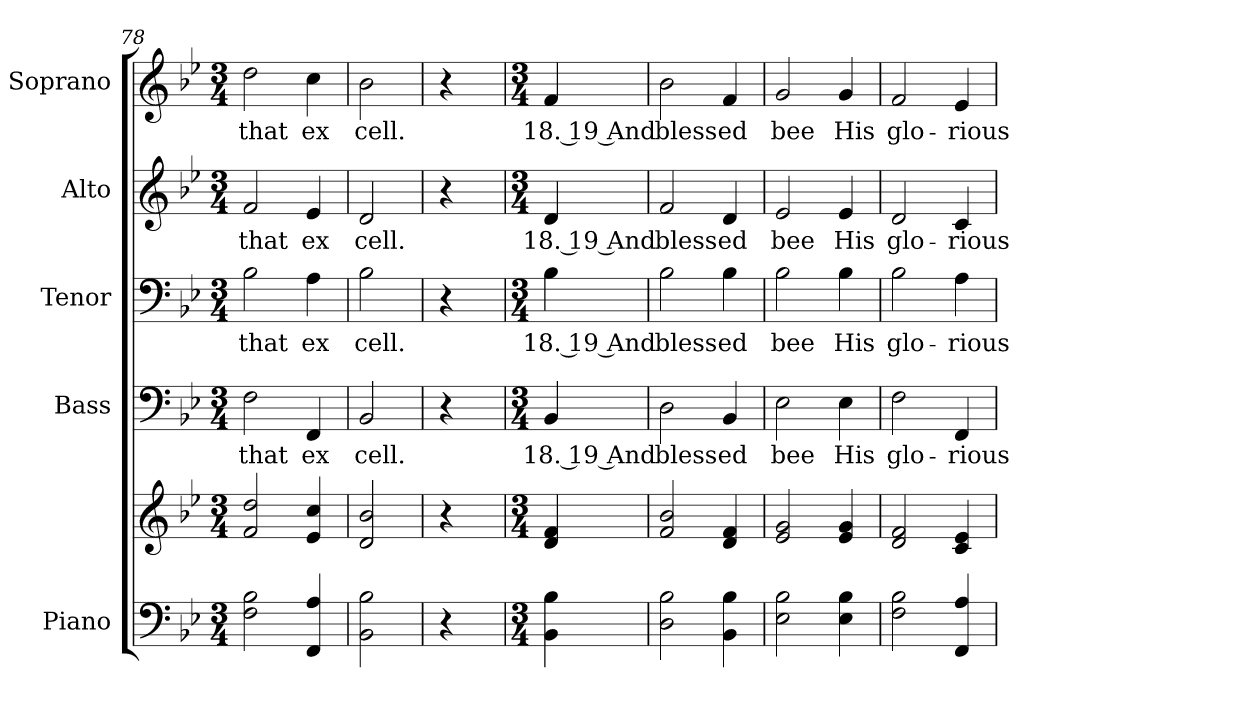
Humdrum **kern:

**kern	**kern	**kern	**text	**kern	**text	**kern	**text	**kern	**text
*part5	*part5	*part4	*part4	*part3	*part3	*part2	*part2	*part1	*part1
*staff6	*staff5	*staff4	*staff4	*staff3	*staff3	*staff2	*staff2	*staff1	*staff1
*I"Piano	*	*I"Bass	*	*I"Tenor	*	*I"Alto	*	*I"Soprano	*
*I'Pno.	*	*I'B.	*	*I'T.	*	*I'A.	*	*I'S.	*
*clefF4	*clefG2	*clefF4	*	*clefF4	*	*clefG2	*	*clefG2	*
*k[b-e-]	*k[b-e-]	*k[b-e-]	*	*k[b-e-]	*	*k[b-e-]	*	*k[b-e-]	*
*B-:	*B-:	*B-:	*	*B-:	*	*B-:	*	*B-:	*
*M3/4	*M3/4	*M3/4	*	*M3/4	*	*M3/4	*	*M3/4	*
=78	=78	=78	=78	=78	=78	=78	=78	=78	=78
!	!	!	!LO:LY:b:color=#000000	!	!	!	!	!	!
!	!	!	!	!	!LO:LY:b:color=#000000	!	!	!	!
!	!	!	!	!	!	!	!LO:LY:b:color=#000000	!	!
!	!	!	!	!	!	!	!	!	!LO:LY:b:color=#000000
2Fi\ 2B-i	2fi/ 2ddi	2Fi\	that	2B-i\	that	2fi/	that	2ddi\	that
!	!	!	!LO:LY:b:color=#000000	!	!	!	!	!	!
!	!	!	!	!	!LO:LY:b:color=#000000	!	!	!	!
!	!	!	!	!	!	!	!LO:LY:b:color=#000000	!	!
!	!	!	!	!	!	!	!	!	!LO:LY:b:color=#000000
4FFi/ 4Ai	4e-i/ 4cci	4FFi/	ex	4Ai\	ex	4e-i/	ex	4cci\	ex
=79	=79	=79	=79	=79	=79	=79	=79	=79	=79
!	!	!	!LO:LY:b:color=#000000	!	!	!	!	!	!
!	!	!	!	!	!LO:LY:b:color=#000000	!	!	!	!
!	!	!	!	!	!	!	!LO:LY:b:color=#000000	!	!
!	!	!	!	!	!	!	!	!	!LO:LY:b:color=#000000
2BB-i\ 2B-i	2di/ 2b-i	2BB-i/	cell.	2B-i\	cell.	2di/	cell.	2b-i\	cell.
!!LO:LB:g=z
=80	=80	=80	=80	=80	=80	=80	=80	=80	=80
4r	4r	4r	.	4r	.	4r	.	4r	.
=81	=81	=81	=81	=81	=81	=81	=81	=81	=81
*M3/4	*M3/4	*M3/4	*	*M3/4	*	*M3/4	*	*M3/4	*
!	!	!	!LO:LY:b:color=#000000	!	!	!	!	!	!
!	!	!	!	!	!LO:LY:b:color=#000000	!	!	!	!
!	!	!	!	!	!	!	!LO:LY:b:color=#000000	!	!
!	!	!	!	!	!	!	!	!	!LO:LY:b:color=#000000
4BB-i\ 4B-i	4di/ 4fi	4BB-i/	18. 19 And	4B-i\	18. 19 And	4di/	18. 19 And	4fi/	18. 19 And
=82	=82	=82	=82	=82	=82	=82	=82	=82	=82
!	!	!	!LO:LY:b:color=#000000	!	!	!	!	!	!
!	!	!	!	!	!LO:LY:b:color=#000000	!	!	!	!
!	!	!	!	!	!	!	!LO:LY:b:color=#000000	!	!
!	!	!	!	!	!	!	!	!	!LO:LY:b:color=#000000
2Di\ 2B-i	2fi/ 2b-i	2Di\	bless	2B-i\	bless	2fi/	bless	2b-i\	bless
!	!	!	!LO:LY:b:color=#000000	!	!	!	!	!	!
!	!	!	!	!	!LO:LY:b:color=#000000	!	!	!	!
!	!	!	!	!	!	!	!LO:LY:b:color=#000000	!	!
!	!	!	!	!	!	!	!	!	!LO:LY:b:color=#000000
4BB-i\ 4B-i	4di/ 4fi	4BB-i/	ed	4B-i\	ed	4di/	ed	4fi/	ed
=83	=83	=83	=83	=83	=83	=83	=83	=83	=83
!	!	!	!LO:LY:b:color=#000000	!	!	!	!	!	!
!	!	!	!	!	!LO:LY:b:color=#000000	!	!	!	!
!	!	!	!	!	!	!	!LO:LY:b:color=#000000	!	!
!	!	!	!	!	!	!	!	!	!LO:LY:b:color=#000000
2E-i\ 2B-i	2e-i/ 2gi	2E-i\	bee	2B-i\	bee	2e-i/	bee	2gi/	bee
!	!	!	!LO:LY:b:color=#000000	!	!	!	!	!	!
!	!	!	!	!	!LO:LY:b:color=#000000	!	!	!	!
!	!	!	!	!	!	!	!LO:LY:b:color=#000000	!	!
!	!	!	!	!	!	!	!	!	!LO:LY:b:color=#000000
4E-i\ 4B-i	4e-i/ 4gi	4E-i\	His	4B-i\	His	4e-i/	His	4gi/	His
=84	=84	=84	=84	=84	=84	=84	=84	=84	=84
!	!	!	!LO:LY:b:color=#000000	!	!	!	!	!	!
!	!	!	!	!	!LO:LY:b:color=#000000	!	!	!	!
!	!	!	!	!	!	!	!LO:LY:b:color=#000000	!	!
!	!	!	!	!	!	!	!	!	!LO:LY:b:color=#000000
2Fi\ 2B-i	2di/ 2fi	2Fi\	glo-	2B-i\	glo-	2di/	glo-	2fi/	glo-
!	!	!	!LO:LY:b:color=#000000	!	!	!	!	!	!
!	!	!	!	!	!LO:LY:b:color=#000000	!	!	!	!
!	!	!	!	!	!	!	!LO:LY:b:color=#000000	!	!
!	!	!	!	!	!	!	!	!	!LO:LY:b:color=#000000
4FFi/ 4Ai	4ci/ 4e-i	4FFi/	-rious	4Ai\	-rious	4ci/	-rious	4e-i/	-rious
=	=	=	=	=	=	=	=	=	=
*-	*-	*-	*-	*-	*-	*-	*-	*-	*-
